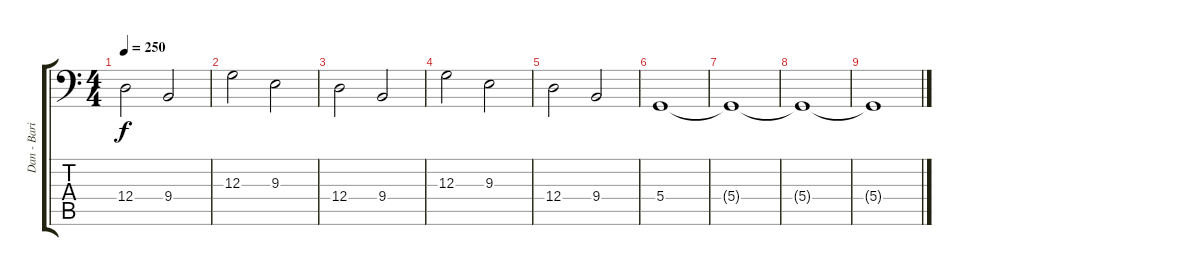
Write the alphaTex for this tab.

\track ("Dan - Bari Sax" "Dan - Bari") {instrument baritonesax}
\staff {score tabs}
\tuning (E3 B2 G2 D2 A1 E1) {hide}
\ts (4 4)
\tempo 250
\clef f4
\ks c
12.4.2{dy f} 9.4.2 |
12.3.2 9.3.2 |
12.4.2 9.4.2 |
12.3.2 9.3.2 |
12.4.2 9.4.2 |
5.4.1 |
5.4{t}.1 |
5.4{t}.1 |
5.4{t}.1
